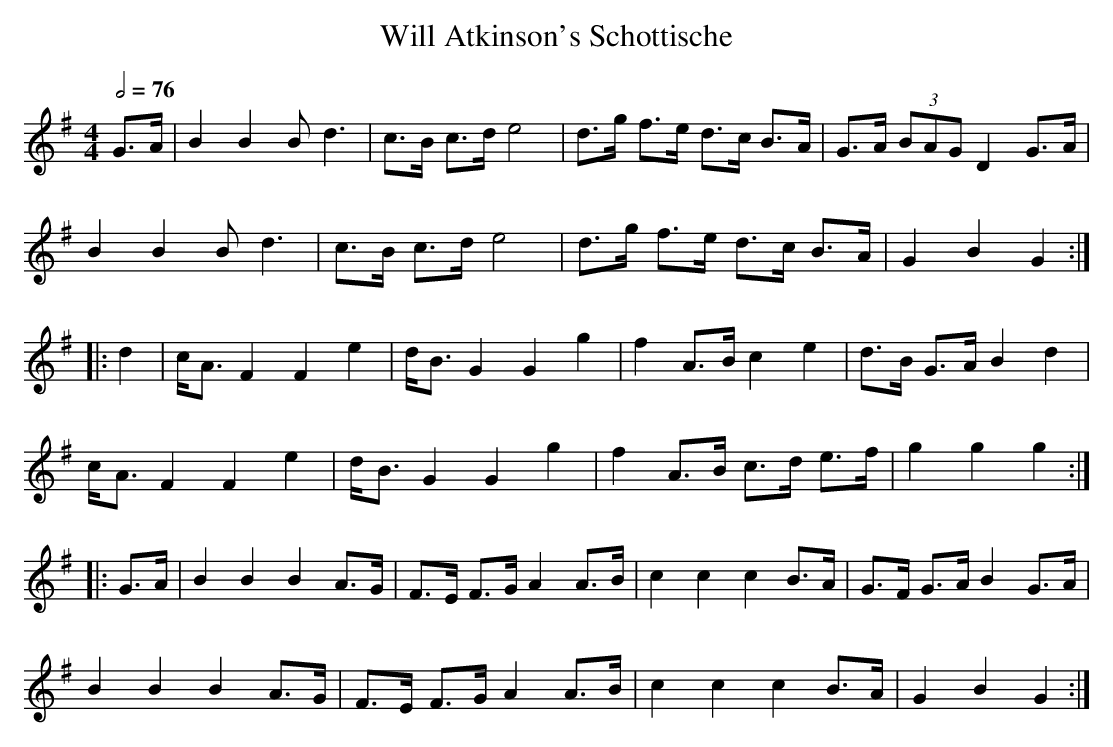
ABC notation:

X:1
T:Will Atkinson's Schottische
M:4/4
L:1/8
Q:1/2=76
K:G
G3/2A/|B2B2Bd3|c3/2B/ c3/2d/ e4|\
d3/2g/2 f3/2e/2 d3/2c/2 B3/2A/2|G3/2A/2 (3BAG D2G3/2A/2|
B2B2Bd3|c3/2B/2 c3/2d/2 e4|d3/2g/2 f3/2e/2 d3/2c/2 B3/2A/2|G2B2G2:|
|:d2|c/2A3/2 F2F2e2|d/2B3/2 G2G2g2|f2A3/2B/2 c2e2|d3/2B/2 G3/2A/2 B2d2|
c/2A3/2 F2F2e2|d/2B3/2 G2G2g2|f2A3/2B/2 c3/2d/2 e3/2f/2|g2g2g2:|
|:G3/2A/2|B2B2B2A3/2G/2|F3/2E/2 F3/2G/2 A2A3/2B/2|\
c2c2c2B3/2A/2|G3/2F/2 G3/2A/2 B2G3/2A/2|
B2B2B2A3/2G/2|F3/2E/2 F3/2G/2 A2A3/2B/2|c2c2c2B3/2A/2|G2B2G2:|
